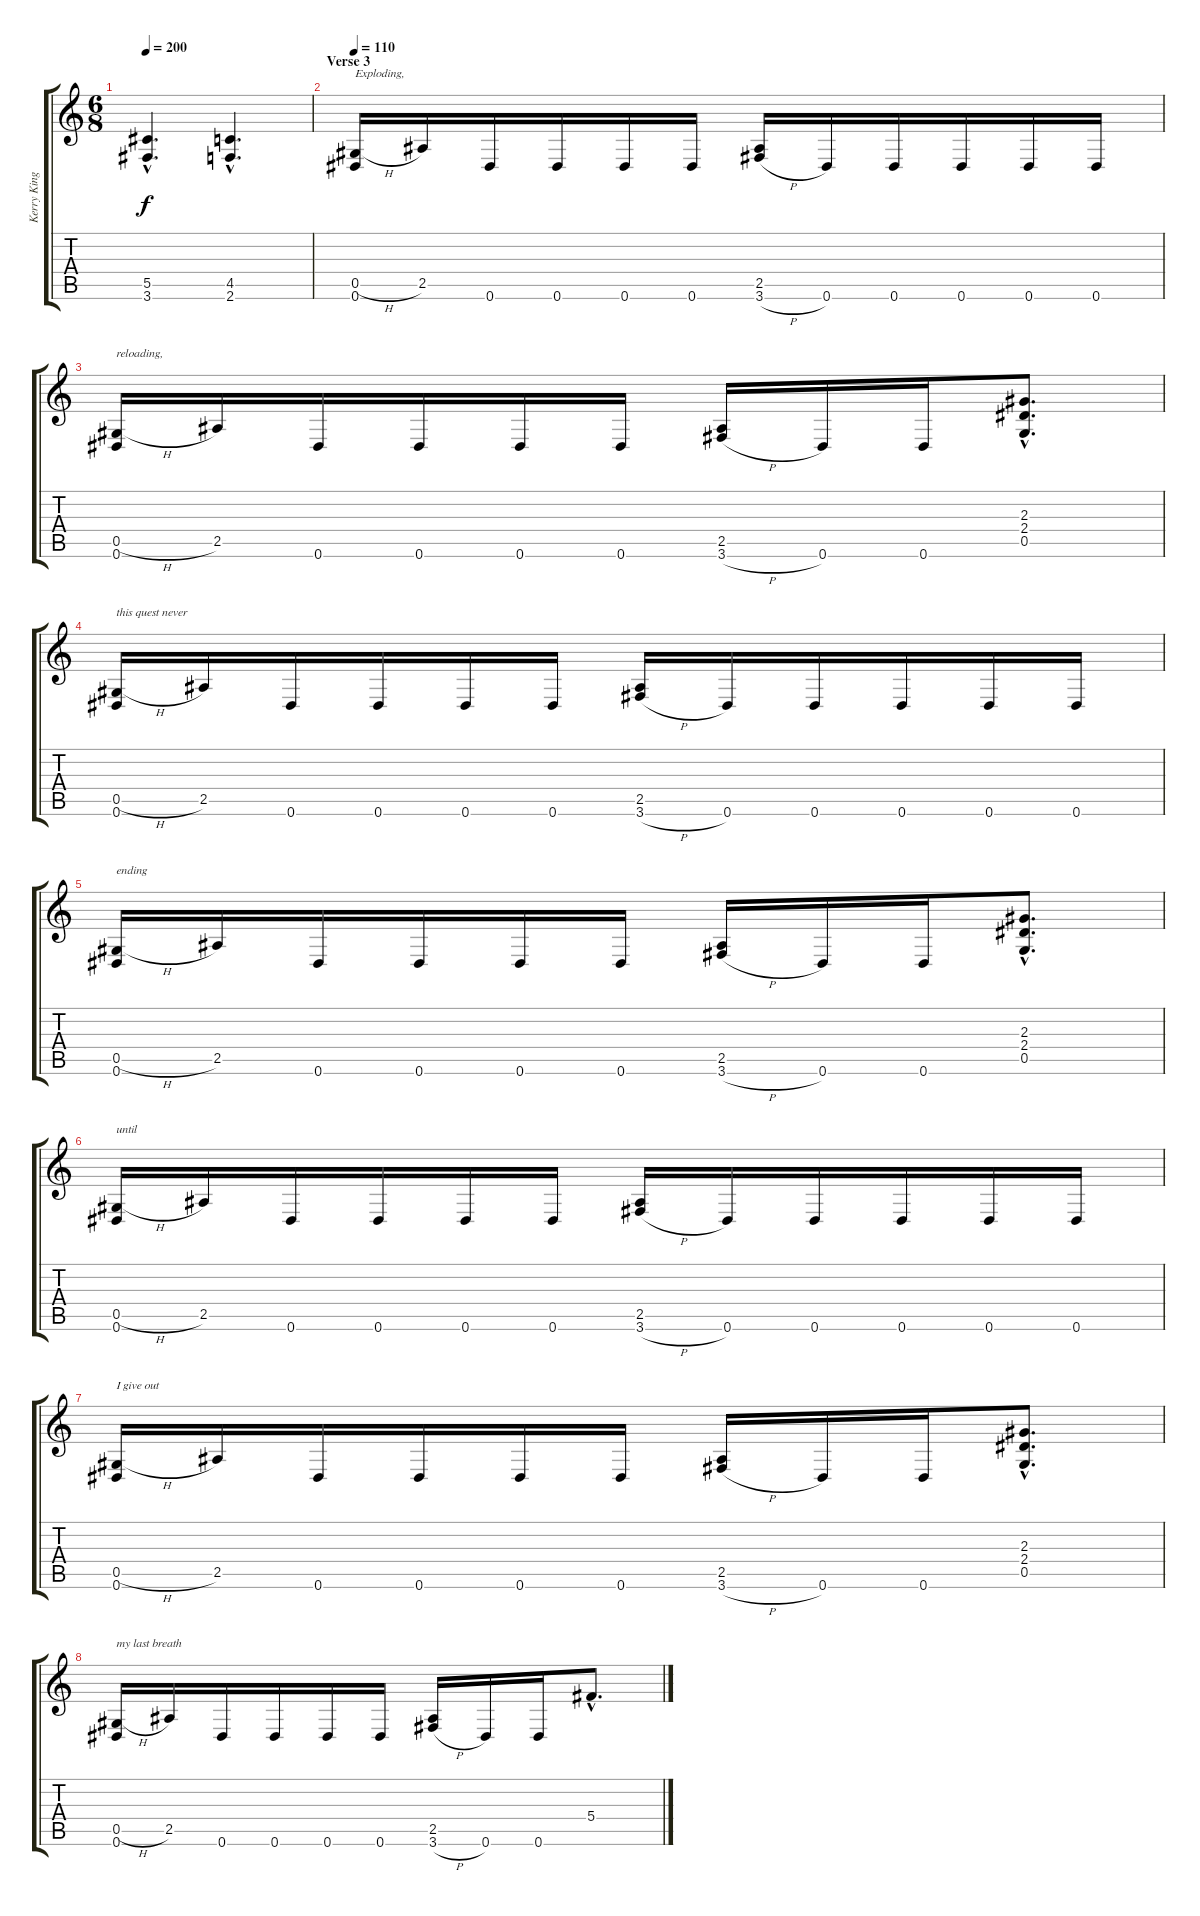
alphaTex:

\track ("Kerry King (guitar)" "Kerry King") {instrument distortionguitar}
\staff {score tabs}
\tuning (Eb4 Bb3 Gb3 Db3 Ab2 Eb2) {hide}
\ts (6 8)
\tempo 200
\clef g2
\ks c
(5.5{hac} 3.6{hac}).4{d dy f} (4.5{hac} 2.6{hac}).4{d} |
\section ("" "Verse 3")
\tempo 110
(0.5{h} 0.6).16{txt "Exploding,"} 2.5.16 0.6.16 0.6.16 0.6.16 0.6.16 (2.5 3.6{h}).16 0.6.16 0.6.16 0.6.16 0.6.16 0.6.16 |
(0.5{h} 0.6).16{txt "reloading,"} 2.5.16 0.6.16 0.6.16 0.6.16 0.6.16 (2.5 3.6{h}).16 0.6.16 0.6.16 (2.3{hac} 2.4{hac} 0.5{hac}).8{d} |
(0.5{h} 0.6).16{txt "this quest never"} 2.5.16 0.6.16 0.6.16 0.6.16 0.6.16 (2.5 3.6{h}).16 0.6.16 0.6.16 0.6.16 0.6.16 0.6.16 |
(0.5{h} 0.6).16{txt "ending"} 2.5.16 0.6.16 0.6.16 0.6.16 0.6.16 (2.5 3.6{h}).16 0.6.16 0.6.16 (2.3{hac} 2.4{hac} 0.5{hac}).8{d} |
(0.5{h} 0.6).16{txt "until"} 2.5.16 0.6.16 0.6.16 0.6.16 0.6.16 (2.5 3.6{h}).16 0.6.16 0.6.16 0.6.16 0.6.16 0.6.16 |
(0.5{h} 0.6).16{txt "I give out"} 2.5.16 0.6.16 0.6.16 0.6.16 0.6.16 (2.5 3.6{h}).16 0.6.16 0.6.16 (2.3{hac} 2.4{hac} 0.5{hac}).8{d} |
(0.5{h} 0.6).16{txt "my last breath"} 2.5.16 0.6.16 0.6.16 0.6.16 0.6.16 (2.5 3.6{h}).16 0.6.16 0.6.16 5.4{hac}.8{d}
